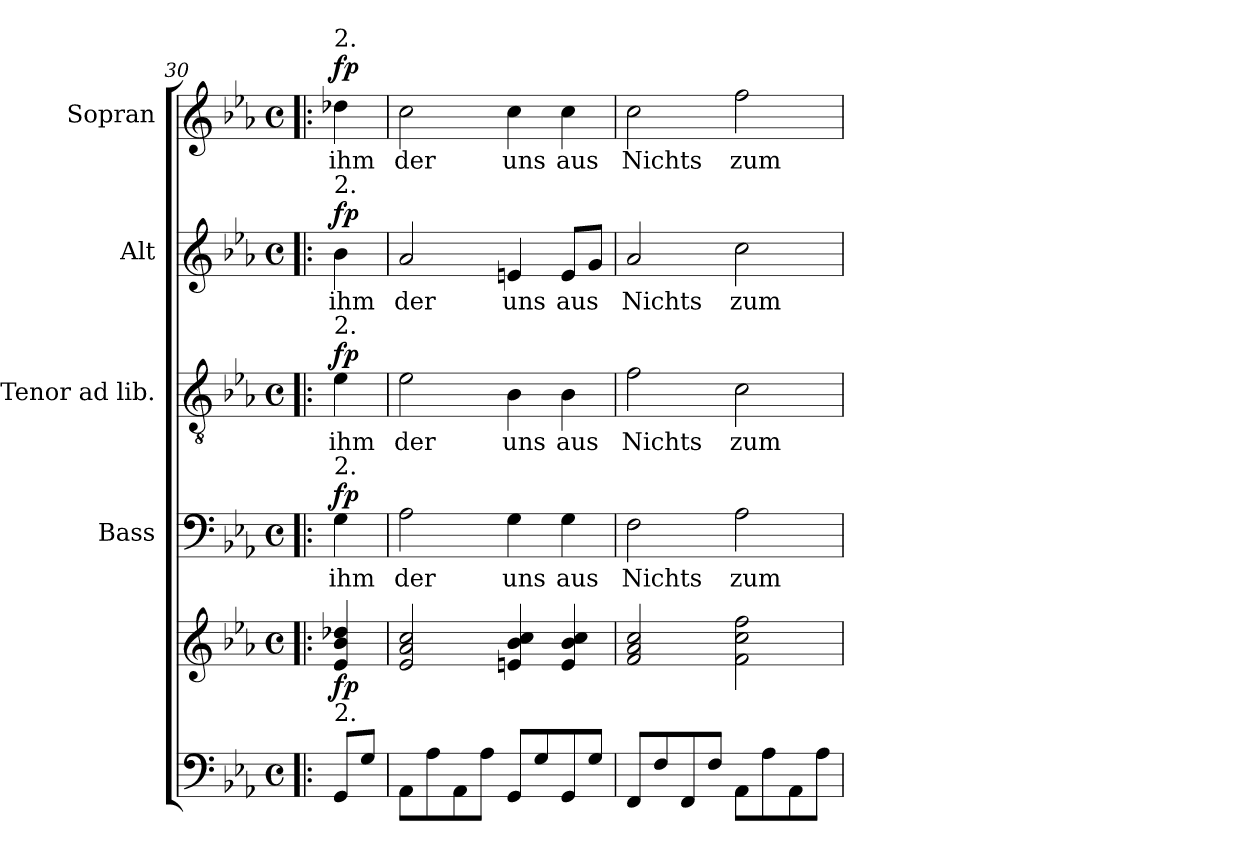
**kern	**kern	**dynam	**kern	**text	**dynam	**kern	**text	**dynam	**kern	**text	**dynam	**kern	**text	**dynam
*part5	*part5	*part5	*part4	*part4	*part4	*part3	*part3	*part3	*part2	*part2	*part2	*part1	*part1	*part1
*staff6	*staff5	*staff5/6	*staff4	*staff4	*staff4	*staff3	*staff3	*staff3	*staff2	*staff2	*staff2	*staff1	*staff1	*staff1
*	*	*	*I"Bass	*	*	*I"Tenor ad lib.	*	*	*I"Alt	*	*	*I"Sopran	*	*
*	*	*	*I'B.	*	*	*I'T.	*	*	*I'A.	*	*	*I'S.	*	*
!!LO:PB:g=z
*clefF4	*clefG2	*	*clefF4	*	*	*clefGv2	*	*	*clefG2	*	*	*clefG2	*	*
*k[b-e-a-]	*k[b-e-a-]	*	*k[b-e-a-]	*	*	*k[b-e-a-]	*	*	*k[b-e-a-]	*	*	*k[b-e-a-]	*	*
*E-:	*E-:	*	*E-:	*	*	*E-:	*	*	*E-:	*	*	*E-:	*	*
*M4/4	*M4/4	*	*M4/4	*	*	*M4/4	*	*	*M4/4	*	*	*M4/4	*	*
*met(c)	*met(c)	*	*met(c)	*	*	*met(c)	*	*	*met(c)	*	*	*met(c)	*	*
=30!|:	=30!|:	=30!|:	=30!|:	=30!|:	=30!|:	=30!|:	=30!|:	=30!|:	=30!|:	=30!|:	=30!|:	=30!|:	=30!|:	=30!|:
!	!	!	!	!	!	!	!	!	!	!	!	!LO:TX:a:t=2.	!	!
!	!	!	!	!	!	!	!	!	!LO:TX:a:t=2.	!	!	!	!	!
!	!	!	!	!	!	!LO:TX:a:t=2.	!	!	!	!	!	!	!	!
!	!	!	!LO:TX:a:t=2.	!	!	!	!	!	!	!	!	!	!	!
!	!LO:TX:b:t=2.	!	!	!	!	!	!	!	!	!	!	!	!	!
!	!	!LO:DY:b	!	!LO:LY:b	!	!	!LO:LY:b	!	!	!LO:LY:b	!	!	!LO:LY:b	!
!	!	!LO:DY:n=1:b	!	!	!LO:DY:a	!	!	!	!	!	!	!	!	!
!	!	!	!	!	!LO:DY:n=1:a	!	!	!LO:DY:a	!	!	!	!	!	!
!	!	!	!	!	!	!	!	!LO:DY:n=1:a	!	!	!LO:DY:a	!	!	!
!	!	!	!	!	!	!	!	!	!	!	!LO:DY:n=1:a	!	!	!LO:DY:a
!	!	!	!	!	!	!	!	!	!	!	!	!	!	!LO:DY:n=1:a
8GG/L	4e-/ 4b-/ 4dd-X/	f p	4G\	ihm	f p	4e-\	ihm	f p	4b-\	ihm	f p	4dd-X\	ihm	f p
8G/J	.	.	.	.	.	.	.	.	.	.	.	.	.	.
=31	=31	=31	=31	=31	=31	=31	=31	=31	=31	=31	=31	=31	=31	=31
!	!	!	!	!LO:LY:b	!	!	!LO:LY:b	!	!	!LO:LY:b	!	!	!LO:LY:b	!
8AA-\L	2e-/ 2a-/ 2cc/	.	2A-\	der	.	2e-\	der	.	2a-/	der	.	2cc\	der	.
8A-\	.	.	.	.	.	.	.	.	.	.	.	.	.	.
8AA-\	.	.	.	.	.	.	.	.	.	.	.	.	.	.
8A-\J	.	.	.	.	.	.	.	.	.	.	.	.	.	.
!	!	!	!	!LO:LY:b	!	!	!LO:LY:b	!	!	!LO:LY:b	!	!	!LO:LY:b	!
8GG/L	4en/ 4b-/ 4cc/	.	4G\	uns	.	4B-\	uns	.	4en/	uns	.	4cc\	uns	.
8G/	.	.	.	.	.	.	.	.	.	.	.	.	.	.
!	!	!	!	!LO:LY:b	!	!	!LO:LY:b	!	!	!LO:LY:b	!	!	!LO:LY:b	!
8GG/	4e/ 4b-/ 4cc/	.	4G\	aus	.	4B-\	aus	.	8e/L	aus	.	4cc\	aus	.
8G/J	.	.	.	.	.	.	.	.	8g/J	.	.	.	.	.
=32	=32	=32	=32	=32	=32	=32	=32	=32	=32	=32	=32	=32	=32	=32
!	!	!	!	!LO:LY:b	!	!	!LO:LY:b	!	!	!LO:LY:b	!	!	!LO:LY:b	!
8FF/L	2f/ 2a-/ 2cc/	.	2F\	Nichts	.	2f\	Nichts	.	2a-/	Nichts	.	2cc\	Nichts	.
8F/	.	.	.	.	.	.	.	.	.	.	.	.	.	.
8FF/	.	.	.	.	.	.	.	.	.	.	.	.	.	.
8F/J	.	.	.	.	.	.	.	.	.	.	.	.	.	.
!	!	!	!	!LO:LY:b	!	!	!LO:LY:b	!	!	!LO:LY:b	!	!	!LO:LY:b	!
8AA-\L	2f\ 2cc\ 2ff\	.	2A-\	zum	.	2c\	zum	.	2cc\	zum	.	2ff\	zum	.
8A-\	.	.	.	.	.	.	.	.	.	.	.	.	.	.
8AA-\	.	.	.	.	.	.	.	.	.	.	.	.	.	.
8A-\J	.	.	.	.	.	.	.	.	.	.	.	.	.	.
=	=	=	=	=	=	=	=	=	=	=	=	=	=	=
*-	*-	*-	*-	*-	*-	*-	*-	*-	*-	*-	*-	*-	*-	*-
